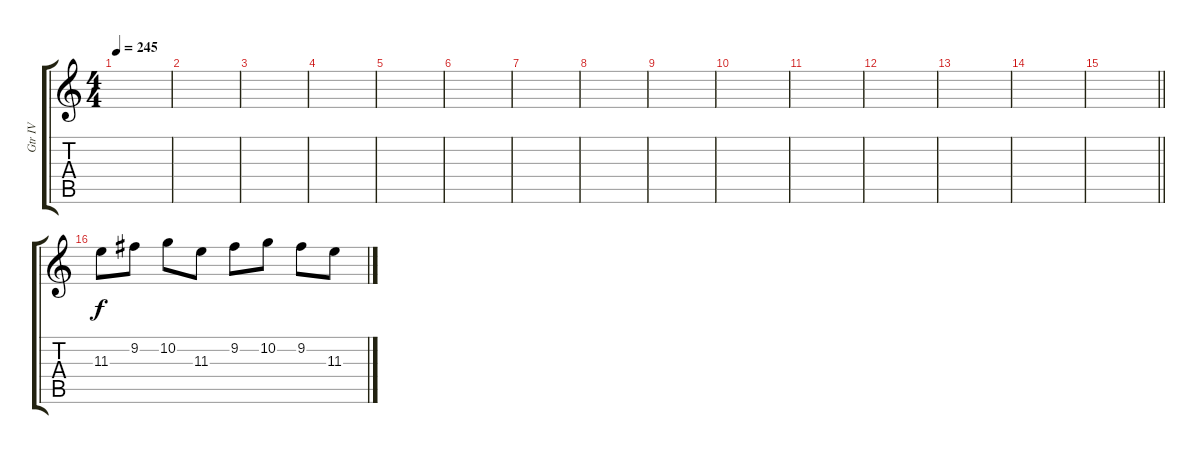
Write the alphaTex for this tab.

\track ("Gtr IV" "Gtr IV") {instrument distortionguitar}
\staff {score tabs}
\tuning (D4 A3 F3 C3 G2 D2) {hide}
\ts (4 4)
\tempo 245
\clef g2
\ks c
|
|
|
|
|
|
|
|
|
|
|
|
|
|
\barLineRight lightlight
|
11.3.8{volume 16 balance 10 instrument distortionguitar} 9.2.8 10.2.8 11.3.8 9.2.8 10.2.8 9.2.8 11.3.8
